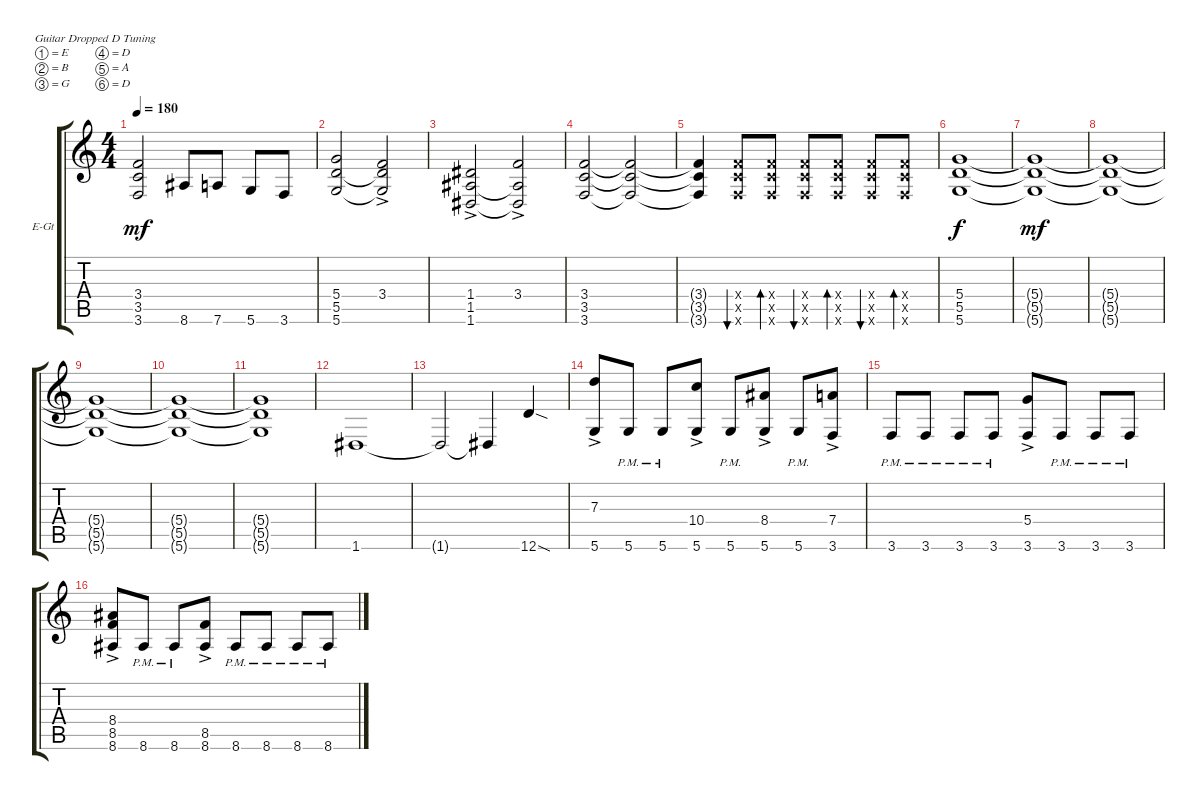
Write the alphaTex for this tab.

\defaultSystemsLayout 4
\bracketExtendMode groupsimilarinstruments
\firstSystemTrackNameOrientation horizontal
\otherSystemsTrackNameOrientation horizontal
\track ("Electric Guitar" "E-Gt") {instrument distortionguitar}
\staff {score tabs}
\tuning (E4 B3 G3 D3 A2 D2)
\ts (4 4)
\tempo 180
\clef g2
\ks c
(3.6 3.5 3.4).2{dy mf} 8.6.8 7.6.8 5.6.8 3.6.8 |
(5.6 5.5 5.4).2 (5.6{t} 5.5{t} 3.4{ac}).2 |
(1.6 1.5 1.4{ac}).2 (1.6{t} 1.5{t} 3.4{ac}).2 |
(3.6 3.5 3.4).2 (3.6{t} 3.5{t} 3.4{t}).2 |
(3.6{t} 3.5{t} 3.4{t}).4 (3.6{x} 3.5{x} 3.4{x}).8{bu 117} (3.6{x} 3.5{x} 3.4{x}).8{bd 116} (3.6{x} 3.5{x} 3.4{x}).8{bu 115} (3.4{x} 3.6{x} 3.5{x}).8{bd 114} (3.6{x} 3.5{x} 3.4{x}).8{bu 114} (3.6{x} 3.5{x} 3.4{x}).8{bd 114} |
(5.6 5.5 5.4).1{dy f} |
(5.6{t} 5.5{t} 5.4{t}).1{dy mf} |
(5.6{t} 5.5{t} 5.4{t}).1 |
(5.6{t} 5.5{t} 5.4{t}).1 |
(5.6{t} 5.5{t} 5.4{t}).1 |
(5.6{t} 5.5{t} 5.4{t}).1 |
1.6.1 |
1.6{t}.2 1.6{t}.4 12.6{sod}.4 |
(5.6{ac} 7.3{ac}).8 5.6{pm}.8 5.6{pm}.8 (5.6{ac} 10.4{ac}).8 5.6{pm}.8 (5.6{ac} 8.4{ac}).8 5.6{pm}.8 (7.4{ac} 3.6{ac}).8 |
3.6{pm}.8 3.6{pm}.8 3.6{pm}.8 3.6{pm}.8 (5.4{ac} 3.6{ac}).8 3.6{pm}.8 3.6{pm}.8 3.6{pm}.8 |
(8.6{ac} 8.5{ac} 8.4{ac}).8 8.6{pm}.8 8.6{pm}.8 (8.6{ac} 8.5{ac}).8 8.6{pm}.8 8.6{pm}.8 8.6{pm}.8 8.6{pm}.8
